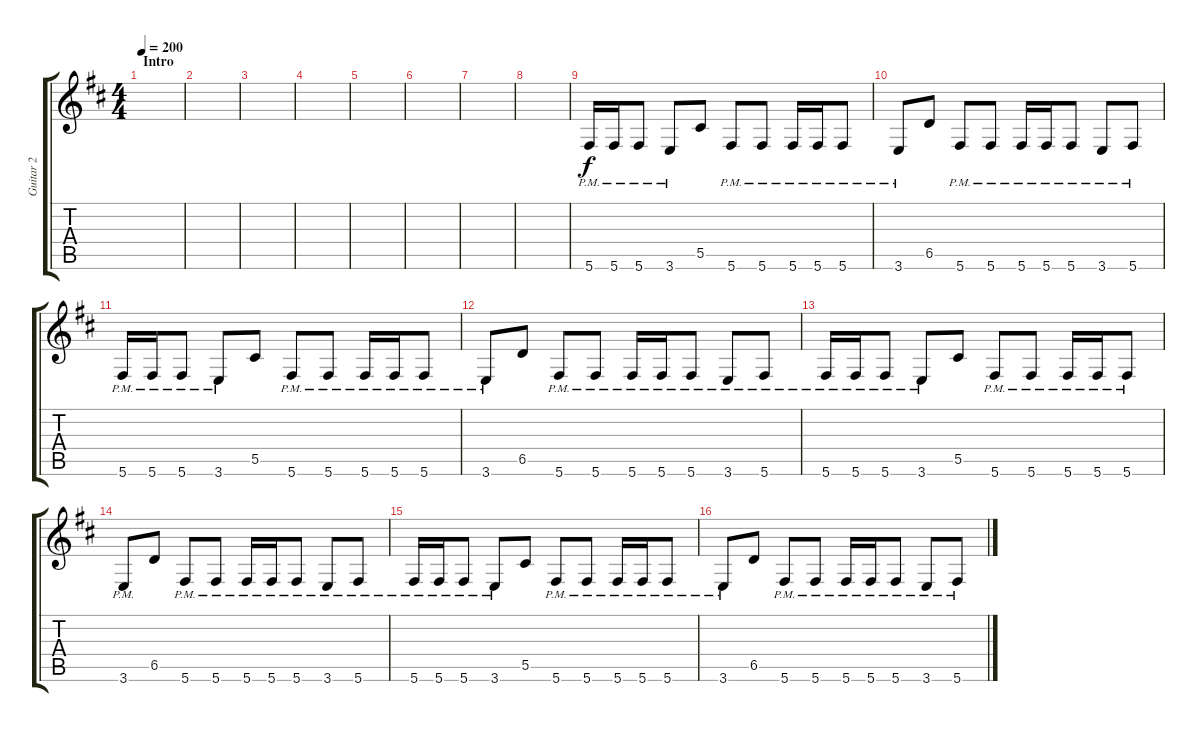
\track ("Guitar 2" "Guitar 2") {instrument overdrivenguitar}
\staff {score tabs}
\tuning (Eb4 Bb3 Gb3 Db3 Ab2 Db2) {hide}
\ts (4 4)
\section ("" "Intro")
\tempo 200
\clef g2
\ks d
|
|
|
|
|
|
|
|
5.6{pm}.16 5.6{pm}.16 5.6{pm}.8 3.6{pm}.8 5.5.8 5.6{pm}.8 5.6{pm}.8 5.6{pm}.16 5.6{pm}.16 5.6{pm}.8 |
3.6{pm}.8 6.5.8 5.6{pm}.8 5.6{pm}.8 5.6{pm}.16 5.6{pm}.16 5.6{pm}.8 3.6{pm}.8 5.6{pm}.8 |
5.6{pm}.16 5.6{pm}.16 5.6{pm}.8 3.6{pm}.8 5.5.8 5.6{pm}.8 5.6{pm}.8 5.6{pm}.16 5.6{pm}.16 5.6{pm}.8 |
3.6{pm}.8 6.5.8 5.6{pm}.8 5.6{pm}.8 5.6{pm}.16 5.6{pm}.16 5.6{pm}.8 3.6{pm}.8 5.6{pm}.8 |
5.6{pm}.16 5.6{pm}.16 5.6{pm}.8 3.6{pm}.8 5.5.8 5.6{pm}.8 5.6{pm}.8 5.6{pm}.16 5.6{pm}.16 5.6{pm}.8 |
3.6{pm}.8 6.5.8 5.6{pm}.8 5.6{pm}.8 5.6{pm}.16 5.6{pm}.16 5.6{pm}.8 3.6{pm}.8 5.6{pm}.8 |
5.6{pm}.16 5.6{pm}.16 5.6{pm}.8 3.6{pm}.8 5.5.8 5.6{pm}.8 5.6{pm}.8 5.6{pm}.16 5.6{pm}.16 5.6{pm}.8 |
3.6{pm}.8 6.5.8 5.6{pm}.8 5.6{pm}.8 5.6{pm}.16 5.6{pm}.16 5.6{pm}.8 3.6{pm}.8 5.6{pm}.8
